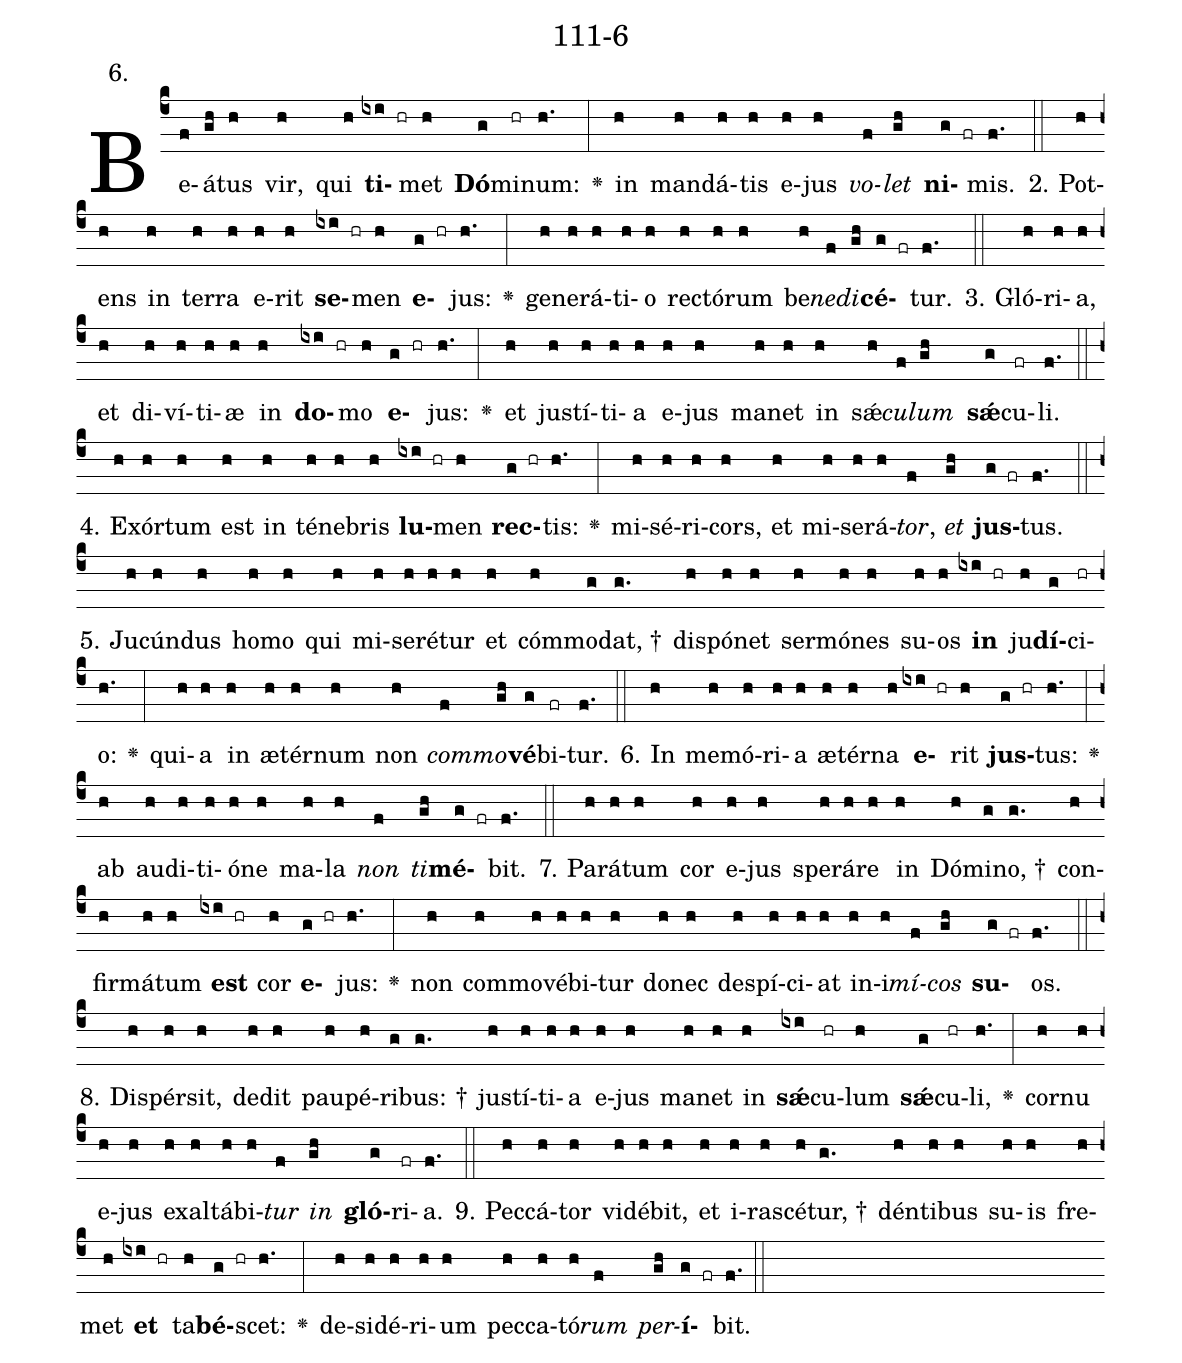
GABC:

name: 111-6;
annotation: 6.;
%%
(c4)Be(f)á(gh)tus(h) vir,(h) qui(h) <b>ti</b>(ixi hr)met(h) <b>Dó</b>(g)mi(hr)num:(h.) <v>\greheightstar</v>(:) in(h) man(h)dá(h)tis(h) e(h)jus(h) <i>vo</i>(f)<i>let</i>(gh) <b>ni</b>(g fr)mis.(f.) (::)
2. Pot(h)ens(h) in(h) ter(h)ra(h) e(h)rit(h) <b>se</b>(ixi hr)men(h) <b>e</b>(g hr)jus:(h.) <v>\greheightstar</v>(:) ge(h)ne(h)rá(h)ti(h)o(h) rec(h)tó(h)rum(h) be(h)<i>ne</i>(f)<i>di</i>(gh)<b>cé</b>(g fr)tur.(f.) (::)
3. Gló(h)ri(h)a,(h) et(h) di(h)ví(h)ti(h)æ(h) in(h) <b>do</b>(ixi hr)mo(h) <b>e</b>(g hr)jus:(h.) <v>\greheightstar</v>(:) et(h) jus(h)tí(h)ti(h)a(h) e(h)jus(h) ma(h)net(h) in(h) sǽ(h)<i>cu</i>(f)<i>lum</i>(gh) <b>sǽ</b>(g)cu(fr)li.(f.) (::)
4. Ex(h)ór(h)tum(h) est(h) in(h) té(h)ne(h)bris(h) <b>lu</b>(ixi hr)men(h) <b>rec</b>(g hr)tis:(h.) <v>\greheightstar</v>(:) mi(h)sé(h)ri(h)cors,(h) et(h) mi(h)se(h)rá(h)<i>tor</i>,(f) <i>et</i>(gh) <b>jus</b>(g fr)tus.(f.) (::)
5. Ju(h)cún(h)dus(h) ho(h)mo(h) qui(h) mi(h)se(h)ré(h)tur(h) et(h) cóm(h)mo(g)dat, †(g.) dis(h)pó(h)net(h) ser(h)mó(h)nes(h) su(h)os(h) <b>in</b>(ixi hr) ju(h)<b>dí</b>(g)ci(hr)o:(h.) <v>\greheightstar</v>(:) qui(h)a(h) in(h) æ(h)tér(h)num(h) non(h) <i>com</i>(f)<i>mo</i>(gh)<b>vé</b>(g)bi(fr)tur.(f.) (::)
6. In(h) me(h)mó(h)ri(h)a(h) æ(h)tér(h)na(h) <b>e</b>(ixi hr)rit(h) <b>jus</b>(g hr)tus:(h.) <v>\greheightstar</v>(:) ab(h) au(h)di(h)ti(h)ó(h)ne(h) ma(h)la(h) <i>non</i>(f) <i>ti</i>(gh)<b>mé</b>(g fr)bit.(f.) (::)
7. Pa(h)rá(h)tum(h) cor(h) e(h)jus(h) spe(h)rá(h)re(h) in(h) Dó(h)mi(g)no, †(g.) con(h)fir(h)má(h)tum(h) <b>est</b>(ixi hr) cor(h) <b>e</b>(g hr)jus:(h.) <v>\greheightstar</v>(:) non(h) com(h)mo(h)vé(h)bi(h)tur(h) do(h)nec(h) de(h)spí(h)ci(h)at(h) in(h)i(h)<i>mí</i>(f)<i>cos</i>(gh) <b>su</b>(g fr)os.(f.) (::)
8. Di(h)spér(h)sit,(h) de(h)dit(h) pau(h)pé(h)ri(g)bus: †(g.) jus(h)tí(h)ti(h)a(h) e(h)jus(h) ma(h)net(h) in(h) <b>sǽ</b>(ixi)cu(hr)lum(h) <b>sǽ</b>(g)cu(hr)li,(h.) <v>\greheightstar</v>(:) cor(h)nu(h) e(h)jus(h) ex(h)al(h)tá(h)bi(h)<i>tur</i>(f) <i>in</i>(gh) <b>gló</b>(g)ri(fr)a.(f.) (::)
9. Pec(h)cá(h)tor(h) vi(h)dé(h)bit,(h) et(h) i(h)ra(h)scé(h)tur, †(g.) dén(h)ti(h)bus(h) su(h)is(h) fre(h)met(h) <b>et</b>(ixi hr) ta(h)<b>bé</b>(g hr)scet:(h.) <v>\greheightstar</v>(:) de(h)si(h)dé(h)ri(h)um(h) pec(h)ca(h)tó(h)<i>rum</i>(f) <i>per</i>(gh)<b>í</b>(g fr)bit.(f.) (::)
